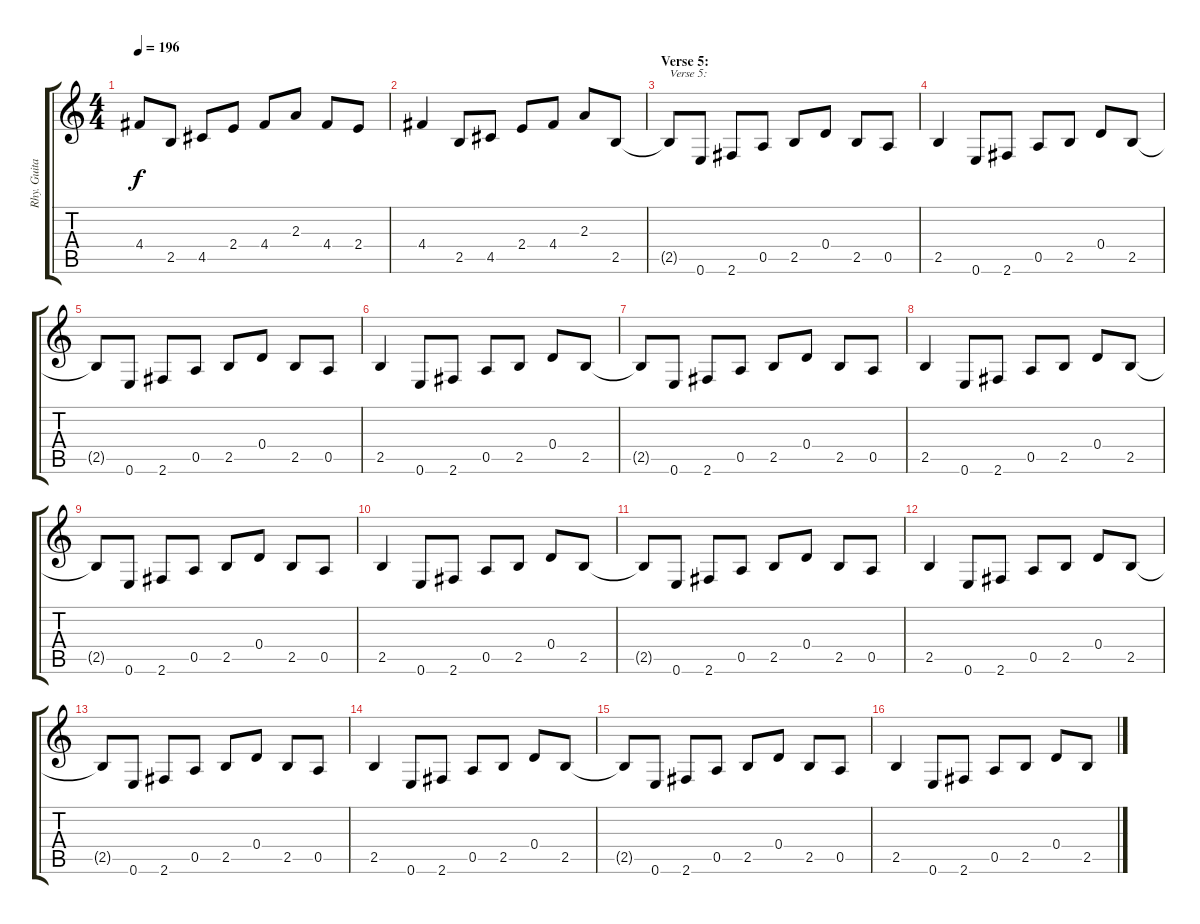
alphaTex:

\track ("Rhy. Guitar 2" "Rhy. Guita") {instrument distortionguitar}
\staff {score tabs}
\tuning (E4 B3 G3 D3 A2 E2) {hide}
\ts (4 4)
\tempo 196
\clef g2
\ks c
4.4{t}.8{dy f} 2.5.8 4.5.8 2.4.8 4.4.8 2.3.8 4.4.8 2.4.8 |
4.4.4 2.5.8 4.5.8 2.4.8 4.4.8 2.3.8 2.5.8 |
\section ("" "Verse 5:")
2.5{t}.8{txt "Verse 5:"} 0.6.8 2.6.8 0.5.8 2.5.8 0.4.8 2.5.8 0.5.8 |
2.5.4 0.6.8 2.6.8 0.5.8 2.5.8 0.4.8 2.5.8 |
2.5{t}.8 0.6.8 2.6.8 0.5.8 2.5.8 0.4.8 2.5.8 0.5.8 |
2.5.4 0.6.8 2.6.8 0.5.8 2.5.8 0.4.8 2.5.8 |
2.5{t}.8 0.6.8 2.6.8 0.5.8 2.5.8 0.4.8 2.5.8 0.5.8 |
2.5.4 0.6.8 2.6.8 0.5.8 2.5.8 0.4.8 2.5.8 |
2.5{t}.8 0.6.8 2.6.8 0.5.8 2.5.8 0.4.8 2.5.8 0.5.8 |
2.5.4 0.6.8 2.6.8 0.5.8 2.5.8 0.4.8 2.5.8 |
2.5{t}.8 0.6.8 2.6.8 0.5.8 2.5.8 0.4.8 2.5.8 0.5.8 |
2.5.4 0.6.8 2.6.8 0.5.8 2.5.8 0.4.8 2.5.8 |
2.5{t}.8 0.6.8 2.6.8 0.5.8 2.5.8 0.4.8 2.5.8 0.5.8 |
2.5.4 0.6.8 2.6.8 0.5.8 2.5.8 0.4.8 2.5.8 |
2.5{t}.8 0.6.8 2.6.8 0.5.8 2.5.8 0.4.8 2.5.8 0.5.8 |
2.5.4 0.6.8 2.6.8 0.5.8 2.5.8 0.4.8 2.5.8
